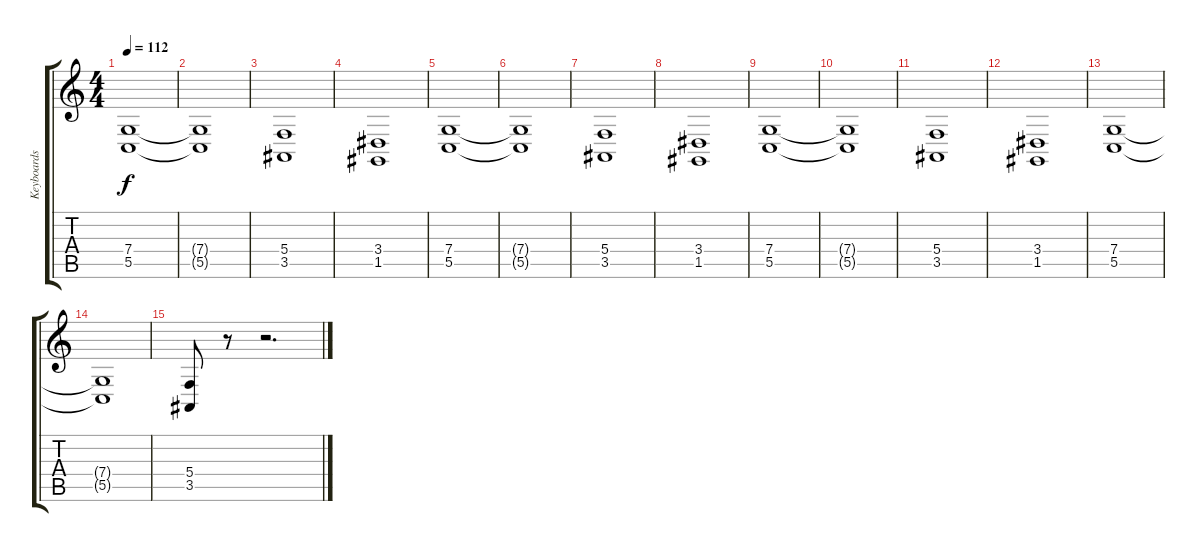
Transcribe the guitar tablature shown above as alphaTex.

\track ("Keyboards" "Keyboards") {instrument voiceoohs}
\staff {score tabs}
\tuning (D4 A3 F3 C3 G2 D2) {hide}
\ts (4 4)
\tempo 112
\clef g2
\ks c
(7.4 5.5).1{dy f} |
(7.4{t} 5.5{t}).1 |
(5.4 3.5).1 |
(3.4 1.5).1 |
(7.4 5.5).1 |
(7.4{t} 5.5{t}).1 |
(5.4 3.5).1 |
(3.4 1.5).1 |
(7.4 5.5).1 |
(7.4{t} 5.5{t}).1 |
(5.4 3.5).1 |
(3.4 1.5).1 |
(7.4 5.5).1 |
(7.4{t} 5.5{t}).1 |
(5.4 3.5).8 r.8 r.2{d}
